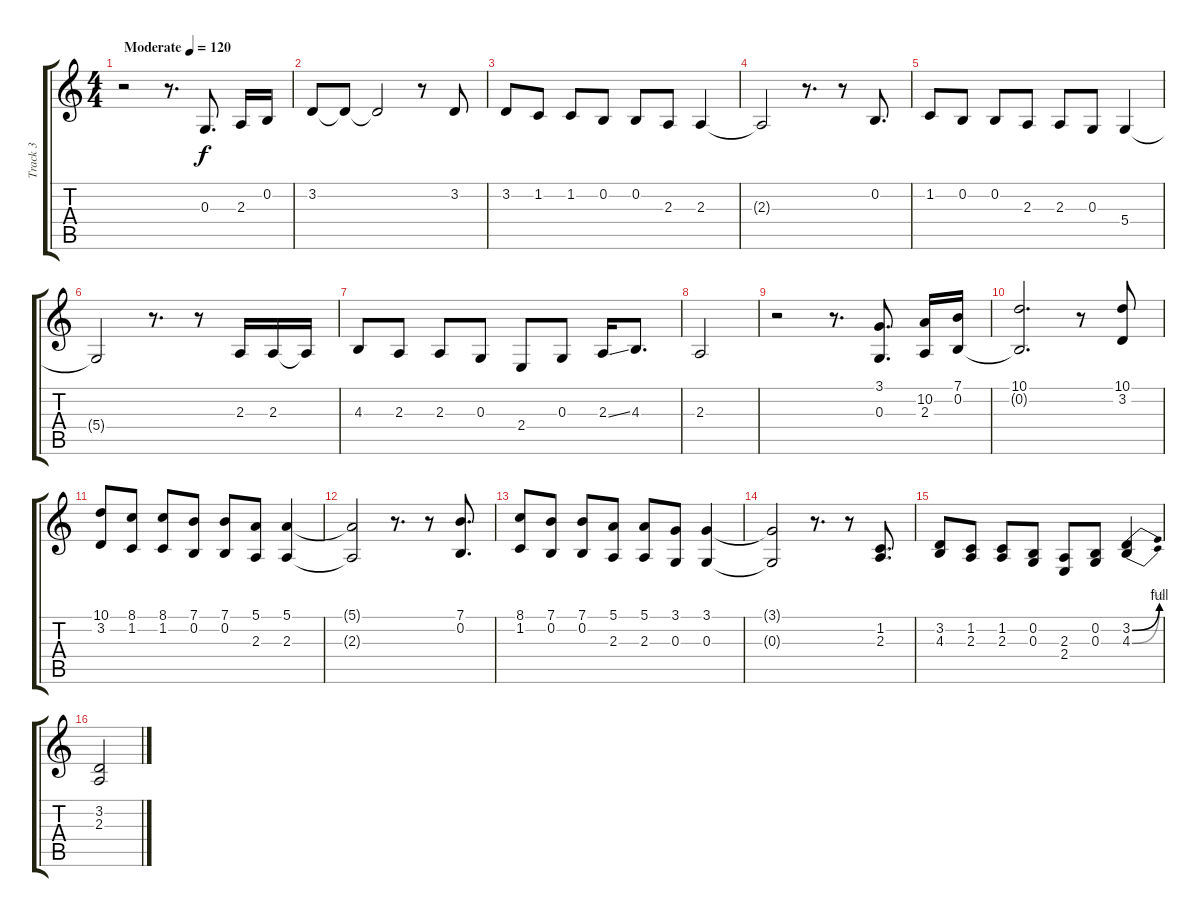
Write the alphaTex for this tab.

\track ("Track 3" "Track 3") {instrument recorder}
\staff {score tabs}
\tuning (E4 B3 G3 D3 A2 E2) {hide}
\ts (4 4)
\tempo (120 "Moderate")
\clef g2
\ks c
r.2{dy f instrument recorder} r.8{d} 0.3.8{d} 2.3.16 0.2.16 |
3.2.8 3.2{t}.8 3.2{t}.2 r.8 3.2.8 |
3.2.8 1.2.8 1.2.8 0.2.8 0.2.8 2.3.8 2.3.4 |
2.3{t}.2 r.8{d} r.8 0.2.8{d} |
1.2.8 0.2.8 0.2.8 2.3.8 2.3.8 0.3.8 5.4.4 |
5.4{t}.2 r.8{d} r.8 2.3.16 2.3.16 2.3{t}.16 |
4.3.8 2.3.8 2.3.8 0.3.8 2.4.8 0.3.8 2.3{ss}.16 4.3.8{d} |
2.3.2 |
r.2 r.8{d} (3.1 0.3).8{d} (10.2 2.3).16 (7.1 0.2).16 |
(10.1 0.2{t}).2{d} r.8 (10.1 3.2).8 |
(10.1 3.2).8 (8.1 1.2).8 (8.1 1.2).8 (7.1 0.2).8 (7.1 0.2).8 (5.1 2.3).8 (5.1 2.3).4 |
(5.1{t} 2.3{t}).2 r.8{d} r.8 (7.1 0.2).8{d} |
(8.1 1.2).8 (7.1 0.2).8 (7.1 0.2).8 (5.1 2.3).8 (5.1 2.3).8 (3.1 0.3).8 (3.1 0.3).4 |
(3.1{t} 0.3{t}).2 r.8{d} r.8 (1.2 2.3).8{d} |
(3.2 4.3).8 (1.2 2.3).8 (1.2 2.3).8 (0.2 0.3).8 (2.3 2.4).8 (0.2 0.3).8 (3.2{be (bend 0 0 60 4)} 4.3{be (bend 0 0 60 2)}).4 |
(3.2 2.3).2
